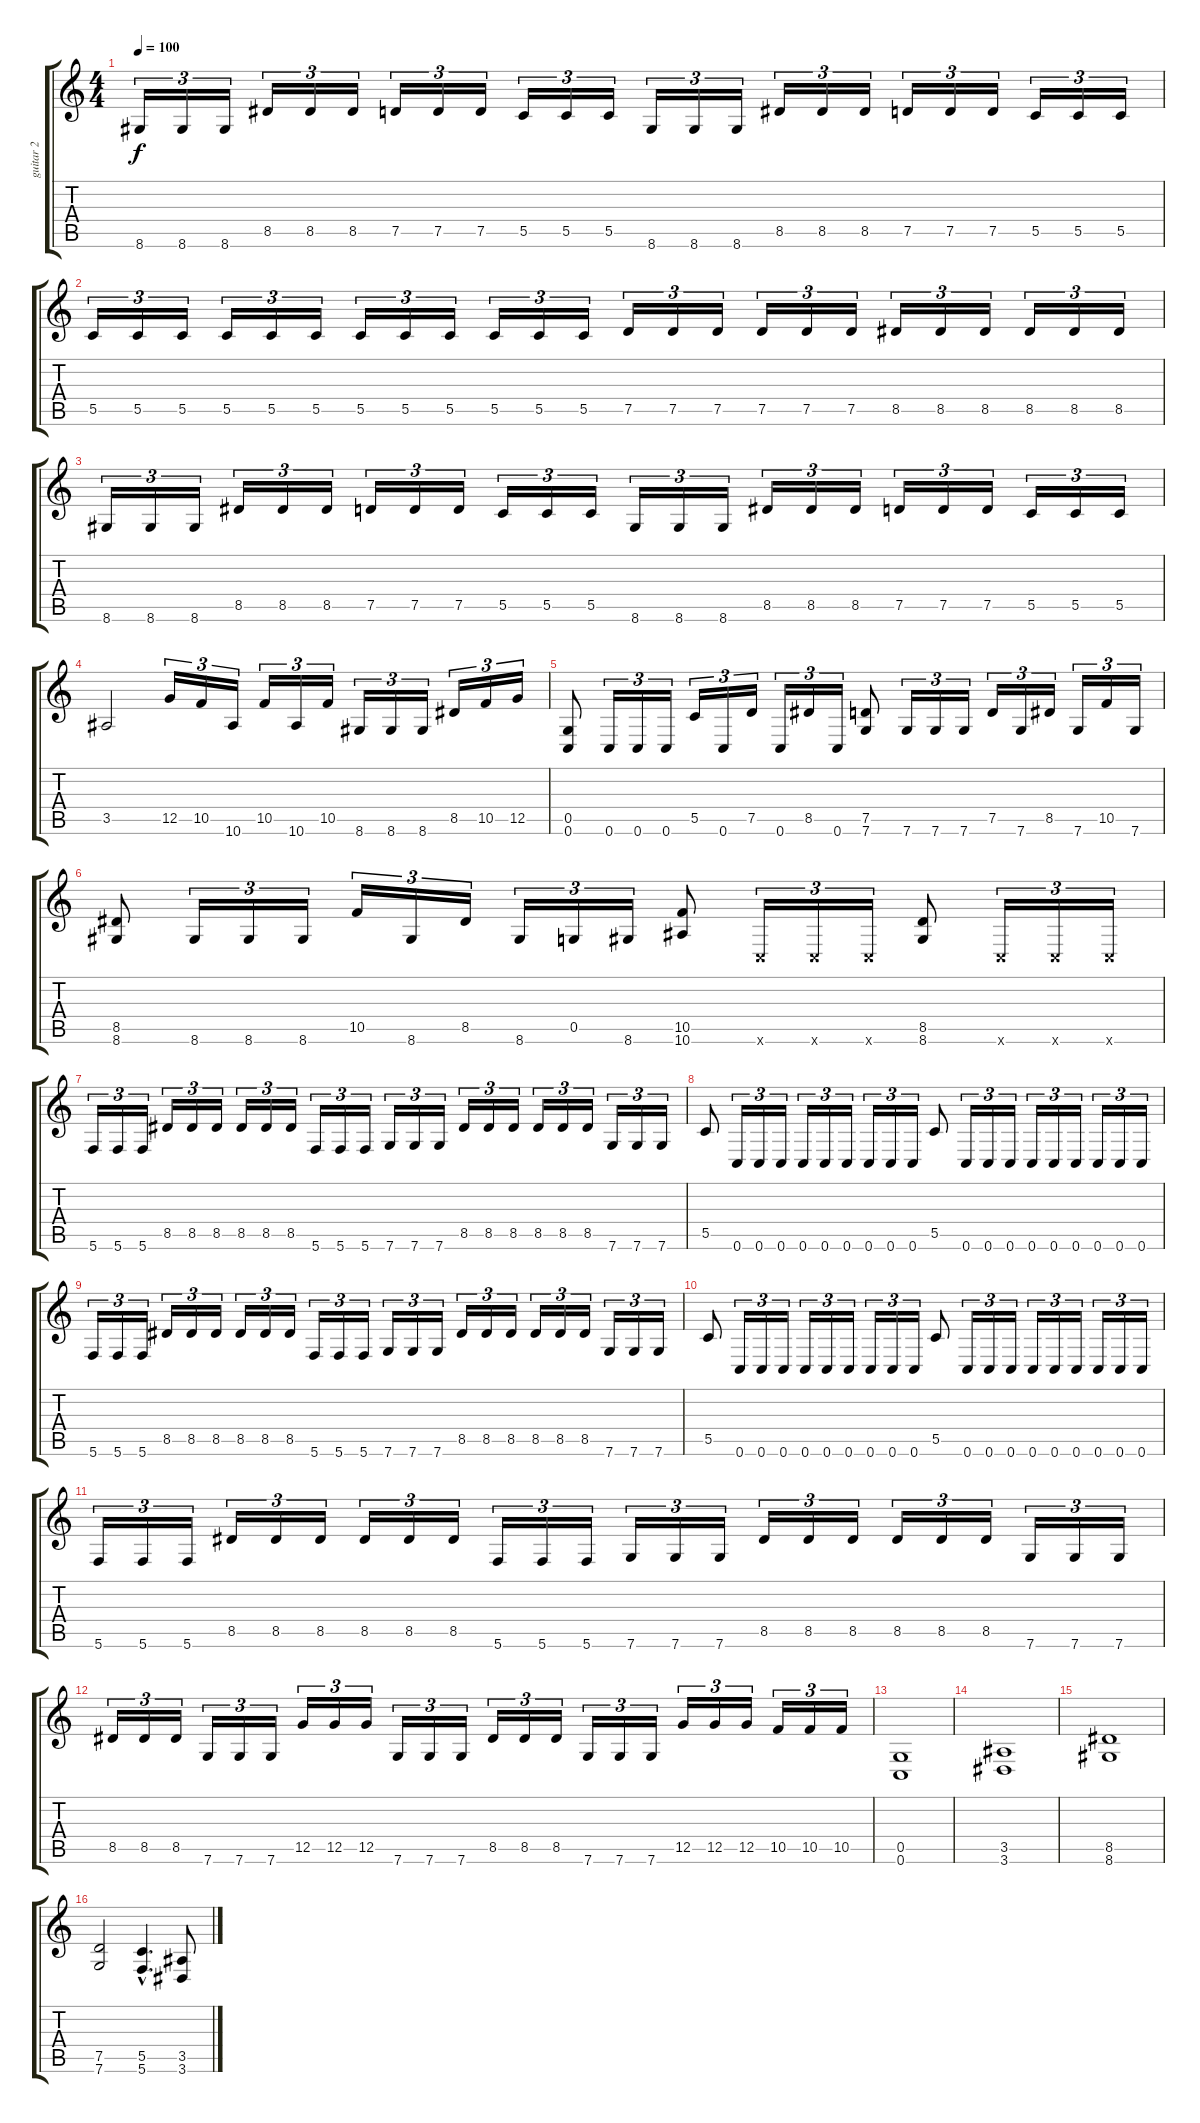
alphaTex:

\track ("guitar 2" "guitar 2") {instrument overdrivenguitar}
\staff {score tabs}
\tuning (D4 A3 F3 C3 G2 C2) {hide}
\ts (4 4)
\tempo 100
\clef g2
\ks c
8.6.16{tu (3 2) dy f} 8.6.16{tu (3 2)} 8.6.16{tu (3 2)} 8.5.16{tu (3 2)} 8.5.16{tu (3 2)} 8.5.16{tu (3 2)} 7.5.16{tu (3 2)} 7.5.16{tu (3 2)} 7.5.16{tu (3 2)} 5.5.16{tu (3 2)} 5.5.16{tu (3 2)} 5.5.16{tu (3 2)} 8.6.16{tu (3 2)} 8.6.16{tu (3 2)} 8.6.16{tu (3 2)} 8.5.16{tu (3 2)} 8.5.16{tu (3 2)} 8.5.16{tu (3 2)} 7.5.16{tu (3 2)} 7.5.16{tu (3 2)} 7.5.16{tu (3 2)} 5.5.16{tu (3 2)} 5.5.16{tu (3 2)} 5.5.16{tu (3 2)} |
5.5.16{tu (3 2)} 5.5.16{tu (3 2)} 5.5.16{tu (3 2)} 5.5.16{tu (3 2)} 5.5.16{tu (3 2)} 5.5.16{tu (3 2)} 5.5.16{tu (3 2)} 5.5.16{tu (3 2)} 5.5.16{tu (3 2)} 5.5.16{tu (3 2)} 5.5.16{tu (3 2)} 5.5.16{tu (3 2)} 7.5.16{tu (3 2)} 7.5.16{tu (3 2)} 7.5.16{tu (3 2)} 7.5.16{tu (3 2)} 7.5.16{tu (3 2)} 7.5.16{tu (3 2)} 8.5.16{tu (3 2)} 8.5.16{tu (3 2)} 8.5.16{tu (3 2)} 8.5.16{tu (3 2)} 8.5.16{tu (3 2)} 8.5.16{tu (3 2)} |
8.6.16{tu (3 2)} 8.6.16{tu (3 2)} 8.6.16{tu (3 2)} 8.5.16{tu (3 2)} 8.5.16{tu (3 2)} 8.5.16{tu (3 2)} 7.5.16{tu (3 2)} 7.5.16{tu (3 2)} 7.5.16{tu (3 2)} 5.5.16{tu (3 2)} 5.5.16{tu (3 2)} 5.5.16{tu (3 2)} 8.6.16{tu (3 2)} 8.6.16{tu (3 2)} 8.6.16{tu (3 2)} 8.5.16{tu (3 2)} 8.5.16{tu (3 2)} 8.5.16{tu (3 2)} 7.5.16{tu (3 2)} 7.5.16{tu (3 2)} 7.5.16{tu (3 2)} 5.5.16{tu (3 2)} 5.5.16{tu (3 2)} 5.5.16{tu (3 2)} |
3.5.2 12.5.16{tu (3 2)} 10.5.16{tu (3 2)} 10.6.16{tu (3 2)} 10.5.16{tu (3 2)} 10.6.16{tu (3 2)} 10.5.16{tu (3 2)} 8.6.16{tu (3 2)} 8.6.16{tu (3 2)} 8.6.16{tu (3 2)} 8.5.16{tu (3 2)} 10.5.16{tu (3 2)} 12.5.16{tu (3 2)} |
(0.5 0.6).8 0.6.16{tu (3 2)} 0.6.16{tu (3 2)} 0.6.16{tu (3 2)} 5.5.16{tu (3 2)} 0.6.16{tu (3 2)} 7.5.16{tu (3 2)} 0.6.16{tu (3 2)} 8.5.16{tu (3 2)} 0.6.16{tu (3 2)} (7.5 7.6).8 7.6.16{tu (3 2)} 7.6.16{tu (3 2)} 7.6.16{tu (3 2)} 7.5.16{tu (3 2)} 7.6.16{tu (3 2)} 8.5.16{tu (3 2)} 7.6.16{tu (3 2)} 10.5.16{tu (3 2)} 7.6.16{tu (3 2)} |
(8.5 8.6).8 8.6.16{tu (3 2)} 8.6.16{tu (3 2)} 8.6.16{tu (3 2)} 10.5.16{tu (3 2)} 8.6.16{tu (3 2)} 8.5.16{tu (3 2)} 8.6.16{tu (3 2)} 0.5.16{tu (3 2)} 8.6.16{tu (3 2)} (10.5 10.6).8 0.6{x}.16{tu (3 2)} 0.6{x}.16{tu (3 2)} 0.6{x}.16{tu (3 2)} (8.5 8.6).8 0.6{x}.16{tu (3 2)} 0.6{x}.16{tu (3 2)} 0.6{x}.16{tu (3 2)} |
5.6.16{tu (3 2)} 5.6.16{tu (3 2)} 5.6.16{tu (3 2)} 8.5.16{tu (3 2)} 8.5.16{tu (3 2)} 8.5.16{tu (3 2)} 8.5.16{tu (3 2)} 8.5.16{tu (3 2)} 8.5.16{tu (3 2)} 5.6.16{tu (3 2)} 5.6.16{tu (3 2)} 5.6.16{tu (3 2)} 7.6.16{tu (3 2)} 7.6.16{tu (3 2)} 7.6.16{tu (3 2)} 8.5.16{tu (3 2)} 8.5.16{tu (3 2)} 8.5.16{tu (3 2)} 8.5.16{tu (3 2)} 8.5.16{tu (3 2)} 8.5.16{tu (3 2)} 7.6.16{tu (3 2)} 7.6.16{tu (3 2)} 7.6.16{tu (3 2)} |
5.5.8 0.6.16{tu (3 2)} 0.6.16{tu (3 2)} 0.6.16{tu (3 2)} 0.6.16{tu (3 2)} 0.6.16{tu (3 2)} 0.6.16{tu (3 2)} 0.6.16{tu (3 2)} 0.6.16{tu (3 2)} 0.6.16{tu (3 2)} 5.5.8 0.6.16{tu (3 2)} 0.6.16{tu (3 2)} 0.6.16{tu (3 2)} 0.6.16{tu (3 2)} 0.6.16{tu (3 2)} 0.6.16{tu (3 2)} 0.6.16{tu (3 2)} 0.6.16{tu (3 2)} 0.6.16{tu (3 2)} |
5.6.16{tu (3 2)} 5.6.16{tu (3 2)} 5.6.16{tu (3 2)} 8.5.16{tu (3 2)} 8.5.16{tu (3 2)} 8.5.16{tu (3 2)} 8.5.16{tu (3 2)} 8.5.16{tu (3 2)} 8.5.16{tu (3 2)} 5.6.16{tu (3 2)} 5.6.16{tu (3 2)} 5.6.16{tu (3 2)} 7.6.16{tu (3 2)} 7.6.16{tu (3 2)} 7.6.16{tu (3 2)} 8.5.16{tu (3 2)} 8.5.16{tu (3 2)} 8.5.16{tu (3 2)} 8.5.16{tu (3 2)} 8.5.16{tu (3 2)} 8.5.16{tu (3 2)} 7.6.16{tu (3 2)} 7.6.16{tu (3 2)} 7.6.16{tu (3 2)} |
5.5.8 0.6.16{tu (3 2)} 0.6.16{tu (3 2)} 0.6.16{tu (3 2)} 0.6.16{tu (3 2)} 0.6.16{tu (3 2)} 0.6.16{tu (3 2)} 0.6.16{tu (3 2)} 0.6.16{tu (3 2)} 0.6.16{tu (3 2)} 5.5.8 0.6.16{tu (3 2)} 0.6.16{tu (3 2)} 0.6.16{tu (3 2)} 0.6.16{tu (3 2)} 0.6.16{tu (3 2)} 0.6.16{tu (3 2)} 0.6.16{tu (3 2)} 0.6.16{tu (3 2)} 0.6.16{tu (3 2)} |
5.6.16{tu (3 2)} 5.6.16{tu (3 2)} 5.6.16{tu (3 2)} 8.5.16{tu (3 2)} 8.5.16{tu (3 2)} 8.5.16{tu (3 2)} 8.5.16{tu (3 2)} 8.5.16{tu (3 2)} 8.5.16{tu (3 2)} 5.6.16{tu (3 2)} 5.6.16{tu (3 2)} 5.6.16{tu (3 2)} 7.6.16{tu (3 2)} 7.6.16{tu (3 2)} 7.6.16{tu (3 2)} 8.5.16{tu (3 2)} 8.5.16{tu (3 2)} 8.5.16{tu (3 2)} 8.5.16{tu (3 2)} 8.5.16{tu (3 2)} 8.5.16{tu (3 2)} 7.6.16{tu (3 2)} 7.6.16{tu (3 2)} 7.6.16{tu (3 2)} |
8.5.16{tu (3 2)} 8.5.16{tu (3 2)} 8.5.16{tu (3 2)} 7.6.16{tu (3 2)} 7.6.16{tu (3 2)} 7.6.16{tu (3 2)} 12.5.16{tu (3 2)} 12.5.16{tu (3 2)} 12.5.16{tu (3 2)} 7.6.16{tu (3 2)} 7.6.16{tu (3 2)} 7.6.16{tu (3 2)} 8.5.16{tu (3 2)} 8.5.16{tu (3 2)} 8.5.16{tu (3 2)} 7.6.16{tu (3 2)} 7.6.16{tu (3 2)} 7.6.16{tu (3 2)} 12.5.16{tu (3 2)} 12.5.16{tu (3 2)} 12.5.16{tu (3 2)} 10.5.16{tu (3 2)} 10.5.16{tu (3 2)} 10.5.16{tu (3 2)} |
(0.5 0.6).1 |
(3.5 3.6).1 |
(8.5 8.6).1 |
(7.5 7.6).2 (5.5{hac} 5.6{hac}).4{d} (3.5 3.6).8
